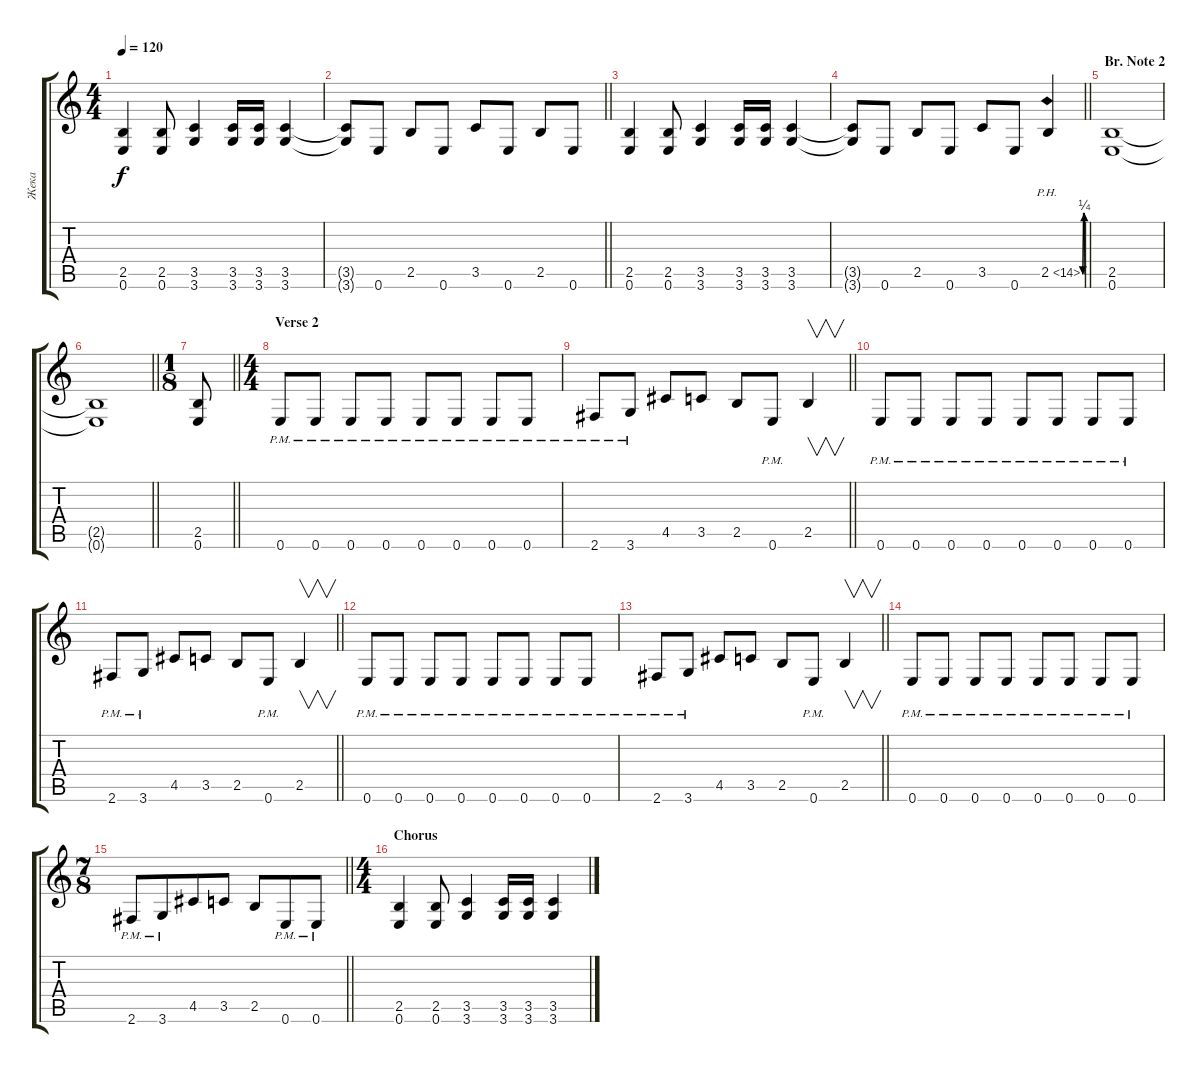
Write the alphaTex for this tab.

\track ("Жека" "Жека") {instrument overdrivenguitar}
\staff {score tabs}
\tuning (E4 B3 G3 D3 A2 E2) {hide}
\ts (4 4)
\tempo 120
\clef g2
\ks c
(2.5 0.6).4{dy f} (2.5 0.6).8 (3.5 3.6).4 (3.5 3.6).16 (3.5 3.6).16 (3.5 3.6).4 |
\barLineRight lightlight
(3.5{t} 3.6{t}).8 0.6.8 2.5.8 0.6.8 3.5.8 0.6.8 2.5.8 0.6.8 |
(2.5 0.6).4 (2.5 0.6).8 (3.5 3.6).4 (3.5 3.6).16 (3.5 3.6).16 (3.5 3.6).4 |
\barLineRight lightlight
(3.5{t} 3.6{t}).8 0.6.8 2.5.8 0.6.8 3.5.8 0.6.8 2.5{be (custom 0 0 10 1 20 1 30 0 60 0) ph 12}.4 |
\section ("" "Br. Note 2")
(2.5 0.6).1 |
\barLineRight lightlight
(2.5{t} 0.6{t}).1 |
\ts (1 8)
\barLineRight lightlight
(2.5 0.6).8 |
\ts (4 4)
\section ("" "Verse 2")
0.6{pm}.8 0.6{pm}.8 0.6{pm}.8 0.6{pm}.8 0.6{pm}.8 0.6{pm}.8 0.6{pm}.8 0.6{pm}.8 |
\barLineRight lightlight
2.6{pm}.8 3.6{pm}.8 4.5.8 3.5.8 2.5.8 0.6{pm}.8 2.5.4{v} |
0.6{pm}.8 0.6{pm}.8 0.6{pm}.8 0.6{pm}.8 0.6{pm}.8 0.6{pm}.8 0.6{pm}.8 0.6{pm}.8 |
\barLineRight lightlight
2.6{pm}.8 3.6{pm}.8 4.5.8 3.5.8 2.5.8 0.6{pm}.8 2.5.4{v} |
0.6{pm}.8 0.6{pm}.8 0.6{pm}.8 0.6{pm}.8 0.6{pm}.8 0.6{pm}.8 0.6{pm}.8 0.6{pm}.8 |
\barLineRight lightlight
2.6{pm}.8 3.6{pm}.8 4.5.8 3.5.8 2.5.8 0.6{pm}.8 2.5.4{v} |
0.6{pm}.8 0.6{pm}.8 0.6{pm}.8 0.6{pm}.8 0.6{pm}.8 0.6{pm}.8 0.6{pm}.8 0.6{pm}.8 |
\ts (7 8)
\barLineRight lightlight
2.6{pm}.8 3.6{pm}.8 4.5.8 3.5.8 2.5.8 0.6{pm}.8 0.6{pm}.8 |
\ts (4 4)
\section ("" "Chorus")
(2.5 0.6).4 (2.5 0.6).8 (3.5 3.6).4 (3.5 3.6).16 (3.5 3.6).16 (3.5 3.6).4
